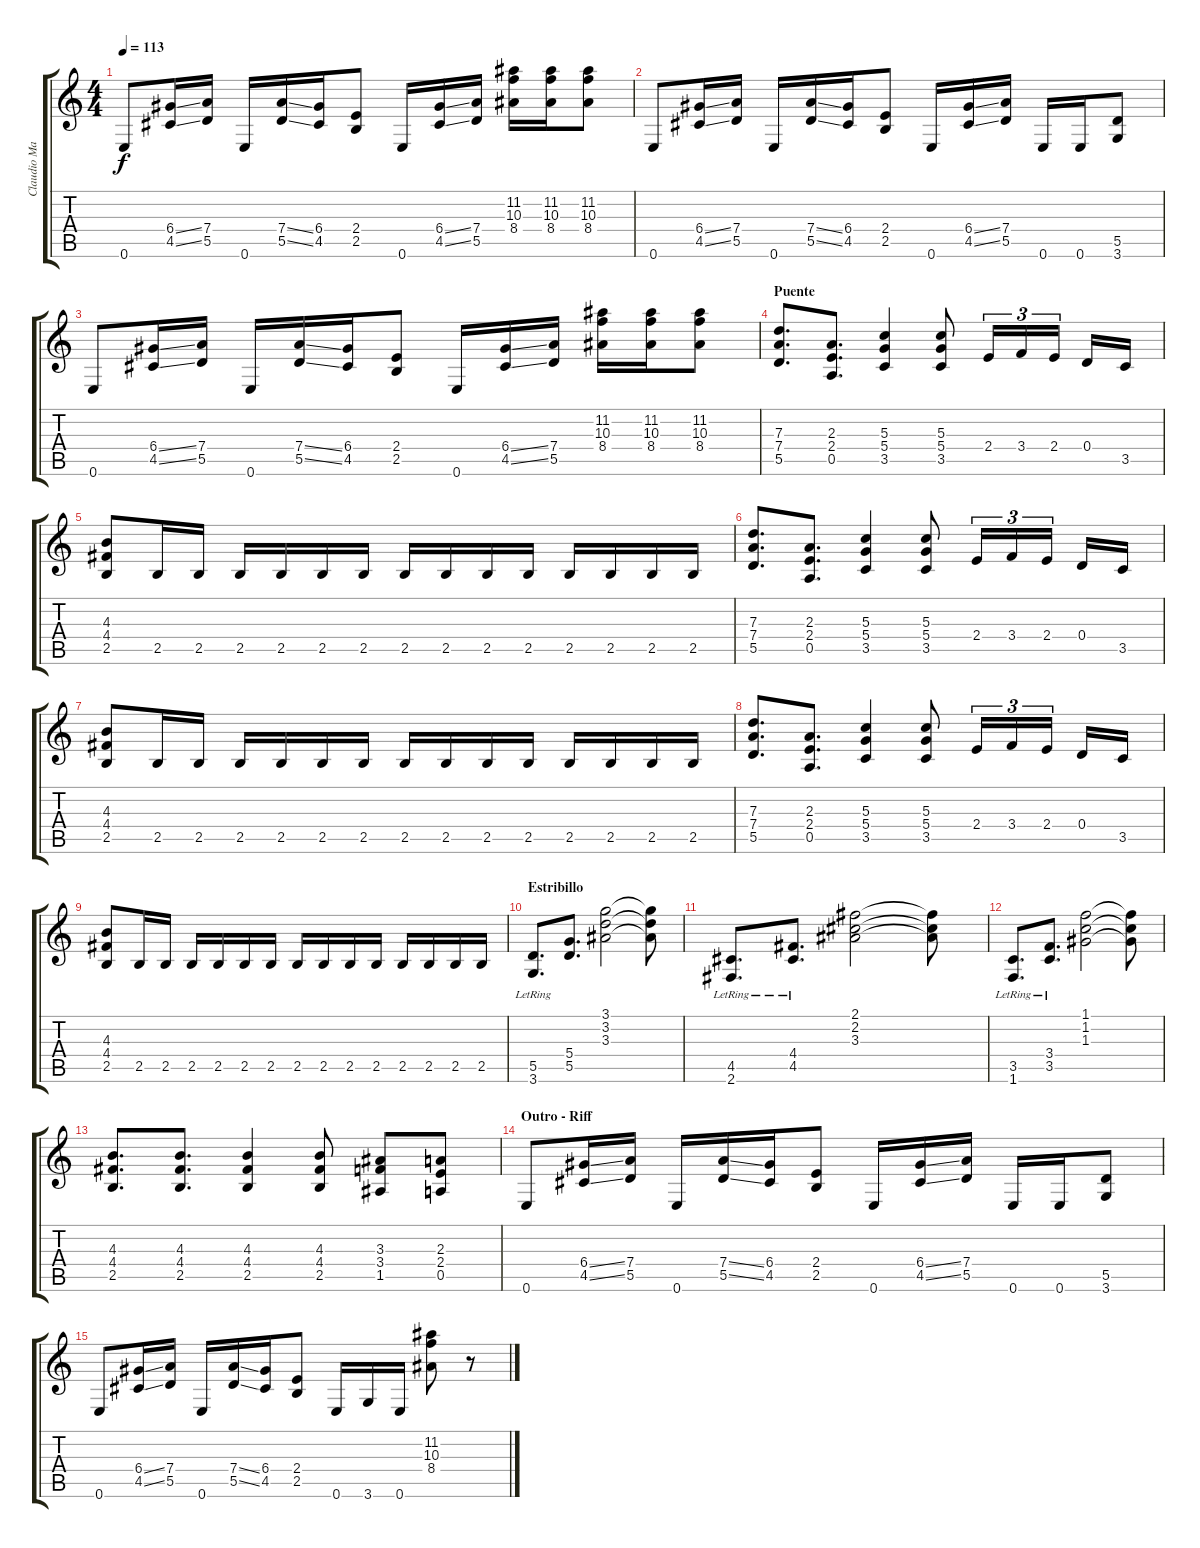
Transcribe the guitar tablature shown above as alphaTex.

\track ("Claudio Marciello (Gtr 2)" "Claudio Ma") {instrument distortionguitar}
\staff {score tabs}
\tuning (E4 B3 G3 D3 A2 E2) {hide}
\ts (4 4)
\tempo 113
\clef g2
\ks c
0.6.8{dy f} (6.4{ss} 4.5{ss}).16 (7.4 5.5).16 0.6.16 (7.4{ss} 5.5{ss}).16 (6.4 4.5).16 (2.4 2.5).8 0.6.16 (6.4{ss} 4.5{ss}).16 (7.4 5.5).16 (11.2 10.3 8.4).16 (11.2 10.3 8.4).16 (11.2 10.3 8.4).8 |
0.6.8 (6.4{ss} 4.5{ss}).16 (7.4 5.5).16 0.6.16 (7.4{ss} 5.5{ss}).16 (6.4 4.5).16 (2.4 2.5).8 0.6.16 (6.4{ss} 4.5{ss}).16 (7.4 5.5).16 0.6.16 0.6.16 (5.5 3.6).8 |
0.6.8 (6.4{ss} 4.5{ss}).16 (7.4 5.5).16 0.6.16 (7.4{ss} 5.5{ss}).16 (6.4 4.5).16 (2.4 2.5).8 0.6.16 (6.4{ss} 4.5{ss}).16 (7.4 5.5).16 (11.2 10.3 8.4).16 (11.2 10.3 8.4).16 (11.2 10.3 8.4).8 |
\section ("" "Puente")
(7.3 7.4 5.5).8{d} (2.3 2.4 0.5).8{d} (5.3 5.4 3.5).4 (5.3 5.4 3.5).8 2.4.16{tu (3 2)} 3.4.16{tu (3 2)} 2.4.16{tu (3 2)} 0.4.16 3.5.16 |
(4.3 4.4 2.5).8 2.5.16 2.5.16 2.5.16 2.5.16 2.5.16 2.5.16 2.5.16 2.5.16 2.5.16 2.5.16 2.5.16 2.5.16 2.5.16 2.5.16 |
(7.3 7.4 5.5).8{d} (2.3 2.4 0.5).8{d} (5.3 5.4 3.5).4 (5.3 5.4 3.5).8 2.4.16{tu (3 2)} 3.4.16{tu (3 2)} 2.4.16{tu (3 2)} 0.4.16 3.5.16 |
(4.3 4.4 2.5).8 2.5.16 2.5.16 2.5.16 2.5.16 2.5.16 2.5.16 2.5.16 2.5.16 2.5.16 2.5.16 2.5.16 2.5.16 2.5.16 2.5.16 |
(7.3 7.4 5.5).8{d} (2.3 2.4 0.5).8{d} (5.3 5.4 3.5).4 (5.3 5.4 3.5).8 2.4.16{tu (3 2)} 3.4.16{tu (3 2)} 2.4.16{tu (3 2)} 0.4.16 3.5.16 |
(4.3 4.4 2.5).8 2.5.16 2.5.16 2.5.16 2.5.16 2.5.16 2.5.16 2.5.16 2.5.16 2.5.16 2.5.16 2.5.16 2.5.16 2.5.16 2.5.16 |
\section ("" "Estribillo")
(5.5 3.6{lr}).8{d} (5.4 5.5).8{d} (3.1 3.2 3.3).2 (3.1{t} 3.2{t} 3.3{t}).8 |
(4.5{lr} 2.6{lr}).8{d} (4.4{lr} 4.5{lr}).8{d} (2.1 2.2 3.3).2 (2.1{t} 2.2{t} 3.3{t}).8 |
(3.5{lr} 1.6{lr}).8{d} (3.4{lr} 3.5{lr}).8{d} (1.1 1.2 1.3).2 (1.1{t} 1.2{t} 1.3{t}).8 |
(4.3 4.4 2.5).8{d} (4.3 4.4 2.5).8{d} (4.3 4.4 2.5).4 (4.3 4.4 2.5).8 (3.3 3.4 1.5).8 (2.3 2.4 0.5).8 |
\section ("" "Outro - Riff")
0.6.8 (6.4{ss} 4.5{ss}).16 (7.4 5.5).16 0.6.16 (7.4{ss} 5.5{ss}).16 (6.4 4.5).16 (2.4 2.5).8 0.6.16 (6.4{ss} 4.5{ss}).16 (7.4 5.5).16 0.6.16 0.6.16 (5.5 3.6).8 |
0.6.8 (6.4{ss} 4.5{ss}).16 (7.4 5.5).16 0.6.16 (7.4{ss} 5.5{ss}).16 (6.4 4.5).16 (2.4 2.5).8 0.6.16 3.6.16 0.6.16 (11.2 10.3 8.4).8 r.8
